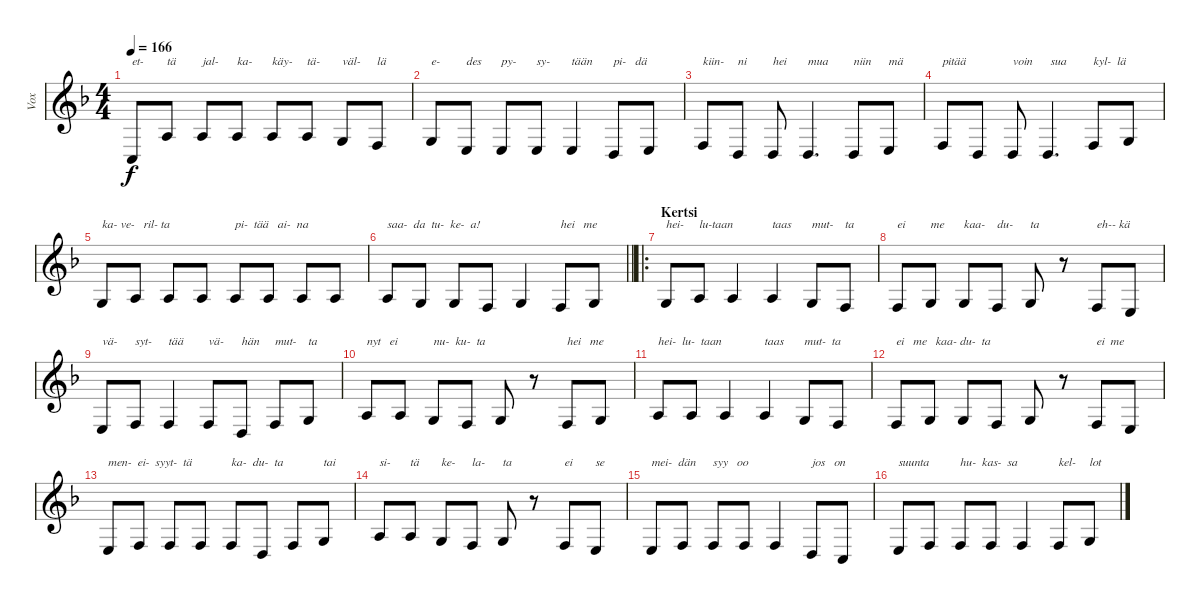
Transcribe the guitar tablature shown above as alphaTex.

\track ("Vox" "Vox") {instrument clarinet}
\staff {score}
\tuning (E4 B3 G3 D3 A2 E2) {hide}
\ts (4 4)
\tempo 166
\clef g2
\ks f
3.5.8{txt "et-" dy f} 2.3.8{txt "tä"} 2.3.8{txt "jal-"} 2.3.8{txt "ka-"} 7.4.8{txt "käy-"} 2.3.8{txt "tä-"} 5.4.8{txt "väl-"} 3.4.8{txt "lä"} |
0.3.8{txt "e-"} 2.4.8{txt "des"} 2.4.8{txt "py-"} 2.4.8{txt "sy-"} 7.5.4{txt "tään"} 5.5.8{txt "pi-   dä"} 2.4.8 |
3.4.8{txt "kiin-"} 0.4.8{txt "ni"} 0.4.8{txt "hei"} 5.5.4{d txt "mua"} 0.4.8{txt "niin"} 2.4.8{txt "mä"} |
3.4.8{txt "pitää"} 0.4.8 0.4.8{txt "voin"} 0.4.4{d txt " sua"} 3.4.8{txt "kyl-  lä"} 0.3.8 |
0.3.8{txt "ka- ve-   ril- ta"} 2.3.8 2.3.8 2.3.8 2.3.8{txt "pi-  tää   ai-  na"} 2.3.8 2.3.8 2.3.8 |
\barLineRight lightlight
2.3.8{txt "saa-  da  tu-  ke-  a!"} 0.3.8 0.3.8 3.4.8 0.3.4 3.4.8{txt "hei   me"} 0.3.8 |
\ro
\section ("" "Kertsi")
5.4.8{txt "hei-"} 2.3.8{txt "lu-taan"} 2.3.4 2.3.4{txt "taas"} 0.3.8{txt "mut-"} 3.4.8{txt "ta"} |
3.4.8{txt "ei"} 0.3.8{txt "me"} 0.3.8{txt "kaa-"} 3.4.8{txt "du-"} 0.3.8{txt "ta"} r.8 8.5.8{txt "eh-- kä"} 2.4.8 |
2.4.8{txt "vä-"} 3.4.8{txt "syt-"} 3.4.4{txt "tää"} 3.4.8{txt "vä-"} 0.4.8{txt "hän"} 3.4.8{txt "mut-"} 0.3.8{txt "ta"} |
2.3.8{txt "nyt   ei"} 2.3.8 0.3.8{txt "nu-  ku-  ta"} 3.4.8 0.3.8 r.8 3.4.8{txt "hei   me"} 0.3.8 |
2.3.8{txt "hei-  lu-  taan"} 2.3.8 2.3.4 2.3.4{txt "taas"} 0.3.8{txt "mut-  ta"} 3.4.8 |
3.4.8{txt "ei   me   kaa- du-  ta"} 0.3.8 0.3.8 3.4.8 0.3.8 r.8 8.5.8{txt "ei  me"} 2.4.8 |
2.4.8{txt "men-  ei-  syyt-  tä"} 3.4.8 3.4.8 3.4.8 3.4.8{txt "ka-  du-  ta"} 0.4.8 3.4.8 0.3.8{txt "tai"} |
2.3.8{txt "si-"} 2.3.8{txt "tä"} 0.3.8{txt "ke-"} 3.4.8{txt "la-"} 0.3.8{txt "ta"} r.8 8.5.8{txt "ei"} 2.4.8{txt "se"} |
2.4.8{txt "mei-  dän"} 3.4.8 3.4.8{txt "syy   oo"} 3.4.8 3.4.4 0.4.8{txt "jos   on"} 3.5.8 |
2.4.8{txt "suunta"} 3.4.8 3.4.8{txt "hu-  kas-  sa"} 3.4.8 3.4.4 3.4.8{txt "kel-"} 0.3.8{txt "lot"}
